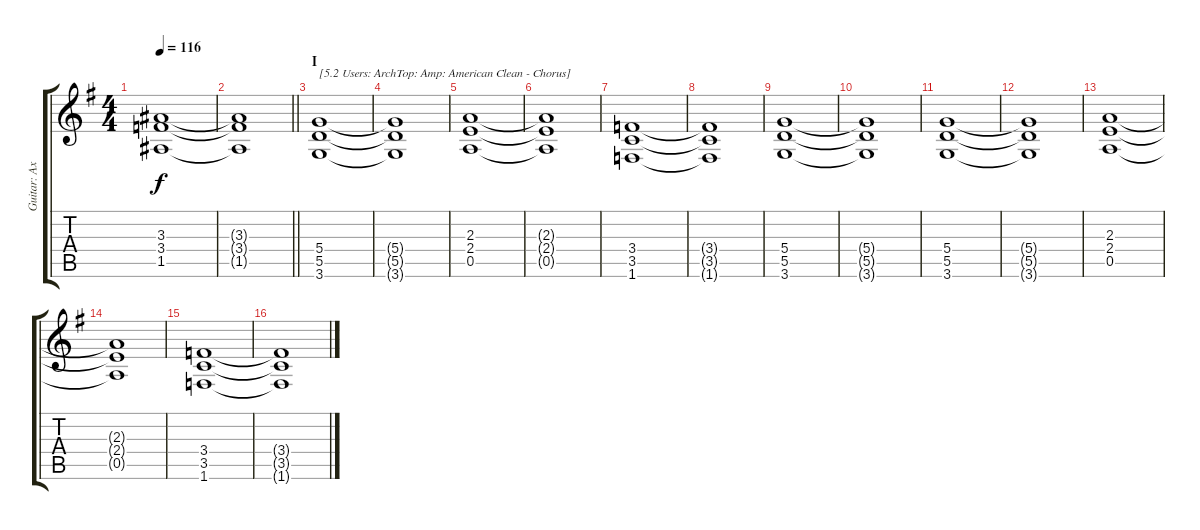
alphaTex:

\track ("Guitar: Axel" "Guitar: Ax") {instrument electricguitarjazz}
\staff {score tabs}
\tuning (E4 B3 G3 D3 A2 E2) {hide}
\ts (4 4)
\tempo 116
\clef g2
\ks g
(3.3 3.4 1.5).1{dy f} |
\barLineRight lightlight
(3.3{t} 3.4{t} 1.5{t}).1 |
\section ("" "I")
(5.4 5.5 3.6).1{txt "[5.2 Users: ArchTop: Amp: American Clean - Chorus]" volume 13 instrument electricguitarjazz} |
(5.4{t} 5.5{t} 3.6{t}).1 |
(2.3 2.4 0.5).1 |
(2.3{t} 2.4{t} 0.5{t}).1 |
(3.4 3.5 1.6).1 |
(3.4{t} 3.5{t} 1.6{t}).1 |
(5.4 5.5 3.6).1 |
(5.4{t} 5.5{t} 3.6{t}).1 |
(5.4 5.5 3.6).1 |
(5.4{t} 5.5{t} 3.6{t}).1 |
(2.3 2.4 0.5).1 |
(2.3{t} 2.4{t} 0.5{t}).1 |
(3.4 3.5 1.6).1 |
(3.4{t} 3.5{t} 1.6{t}).1
